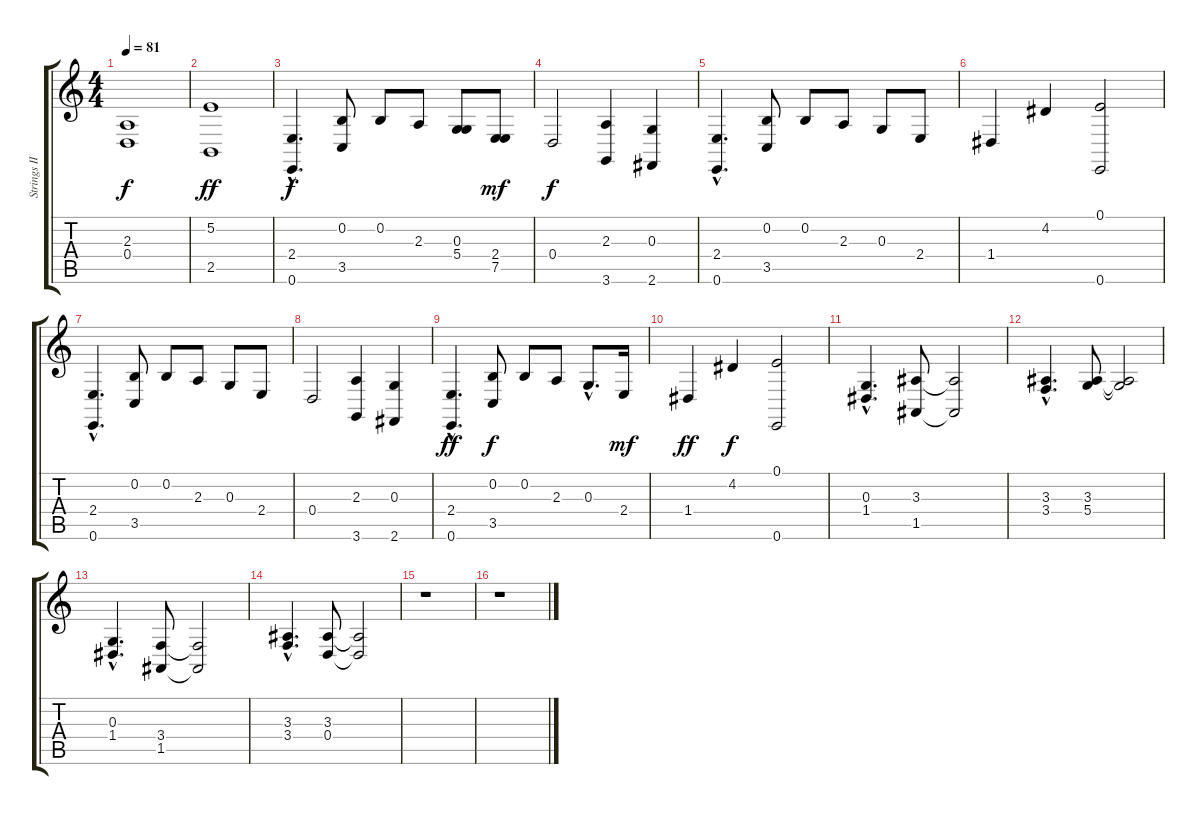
\track ("Strings II" "Strings II") {instrument stringensemble1}
\staff {score tabs}
\tuning (E4 B3 G3 D3 A2 E2) {hide}
\ts (4 4)
\tempo 81
\clef g2
\ks c
(2.3 0.4).1{dy f} |
(5.2 2.5).1{dy ff} |
(2.4{hac} 0.6{hac}).4{d dy f} (0.2 3.5).8 0.2.8 2.3.8 (0.3 5.4).8 (2.4 7.5).8{dy mf} |
0.4.2{dy f} (2.3 3.6).4 (0.3 2.6).4 |
(2.4{hac} 0.6{hac}).4{d} (0.2 3.5).8 0.2.8 2.3.8 0.3.8 2.4.8 |
1.4.4 4.2.4 (0.1 0.6).2 |
(2.4{hac} 0.6{hac}).4{d} (0.2 3.5).8 0.2.8 2.3.8 0.3.8 2.4.8 |
0.4.2 (2.3 3.6).4 (0.3 2.6).4 |
(2.4{hac} 0.6{hac}).4{d dy ff} (0.2 3.5).8{dy f} 0.2.8 2.3.8 0.3{hac}.8{d} 2.4.16{dy mf} |
1.4.4{dy ff} 4.2.4{dy f} (0.1 0.6).2 |
(0.3{hac} 1.4{hac}).4{d} (3.3 1.5).8 (3.3{t} 1.5{t}).2 |
(3.3{hac} 3.4{hac}).4{d} (3.3 5.4).8 (3.3{t} 5.4{t}).2 |
(0.3{hac} 1.4{hac}).4{d} (3.4 1.5).8 (3.4{t} 1.5{t}).2 |
(3.3{hac} 3.4{hac}).4{d} (3.3 0.4).8 (3.3{t} 0.4{t}).2 |
r.1 |
r.1
